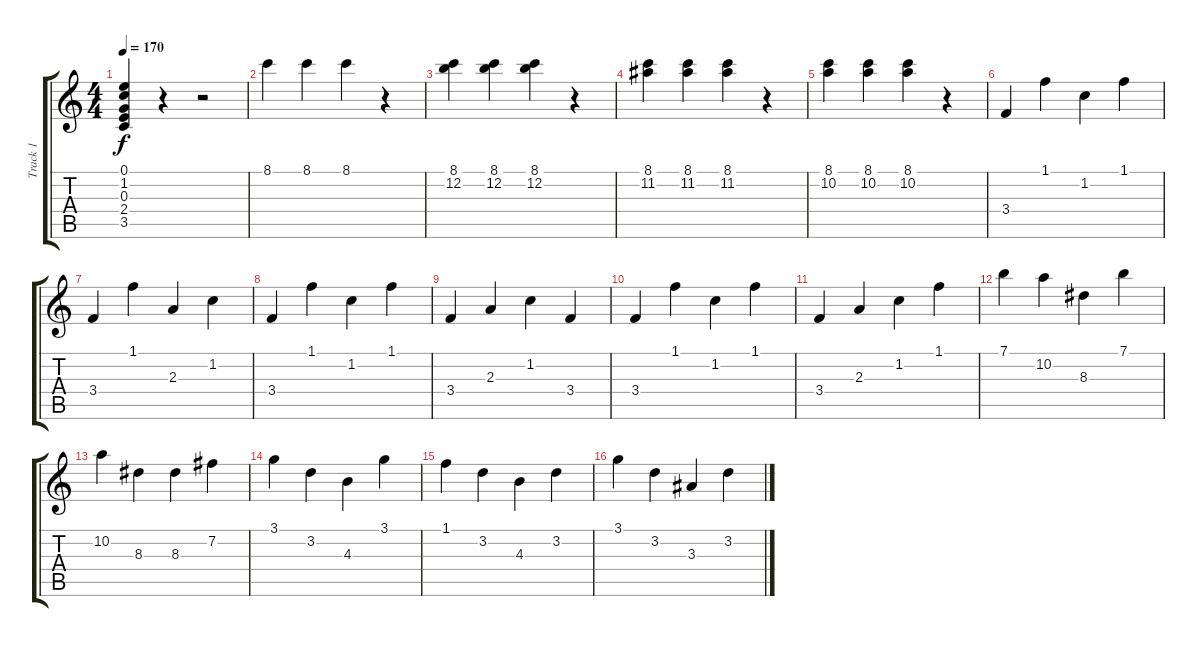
\track ("Track 1" "Track 1") {instrument electricguitarclean}
\staff {score tabs}
\tuning (E4 B3 G3 D3 A2 E2) {hide}
\ts (4 4)
\tempo 170
\clef g2
\ks c
(0.1 1.2 0.3 2.4 3.5).4{dy f} r.4 r.2 |
8.1.4 8.1.4 8.1.4 r.4 |
(8.1 12.2).4 (8.1 12.2).4 (8.1 12.2).4 r.4 |
(8.1 11.2).4 (8.1 11.2).4 (8.1 11.2).4 r.4 |
(8.1 10.2).4 (8.1 10.2).4 (8.1 10.2).4 r.4 |
3.4.4 1.1.4 1.2.4 1.1.4 |
3.4.4 1.1.4 2.3.4 1.2.4 |
3.4.4 1.1.4 1.2.4 1.1.4 |
3.4.4 2.3.4 1.2.4 3.4.4 |
3.4.4 1.1.4 1.2.4 1.1.4 |
3.4.4 2.3.4 1.2.4 1.1.4 |
7.1.4 10.2.4 8.3.4 7.1.4 |
10.2.4 8.3.4 8.3.4 7.2.4 |
3.1.4 3.2.4 4.3.4 3.1.4 |
1.1.4 3.2.4 4.3.4 3.2.4 |
3.1.4 3.2.4 3.3.4 3.2.4
